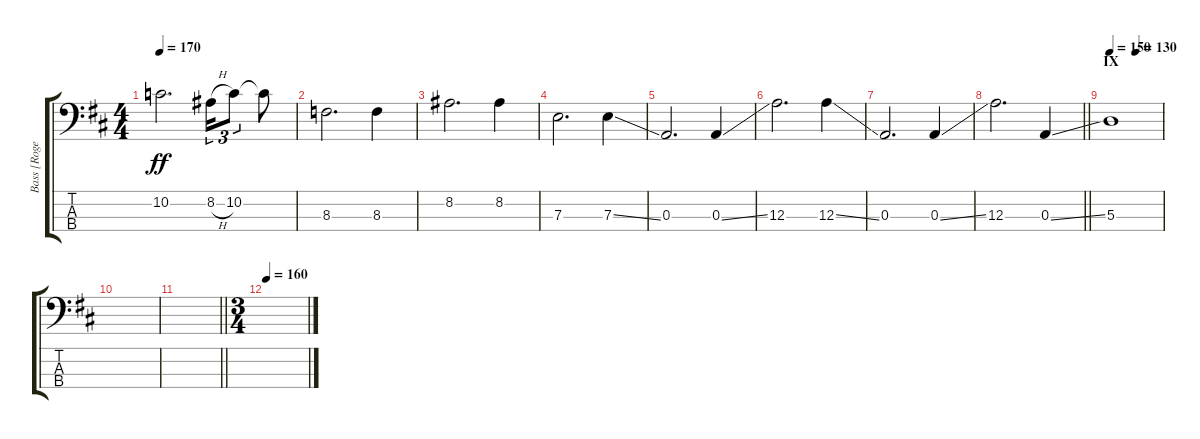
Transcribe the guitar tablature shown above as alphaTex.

\track ("Bass [Roger Waters]" "Bass [Roge") {instrument electricbassfinger}
\staff {score tabs}
\tuning (G2 D2 A1 E1) {hide}
\ts (4 4)
\tempo 170
\clef f4
\ks d
10.2.2{d dy ff} 8.2{h}.16{tu (3 2)} 10.2.8{tu (3 2)} 10.2{t}.8 |
8.3.2{d} 8.3.4 |
8.2.2{d} 8.2.4 |
7.3.2{d} 7.3{ss}.4 |
0.3.2{d} 0.3{ss}.4 |
12.3.2{d} 12.3{ss}.4 |
0.3.2{d} 0.3{ss}.4 |
\barLineRight lightlight
12.3.2{d} 0.3{ss}.4 |
\section ("" "IX")
\tempo 150
\tempo (130 0.5)
5.3.1 |
|
\barLineRight lightlight
|
\ts (3 4)
\tempo 160
